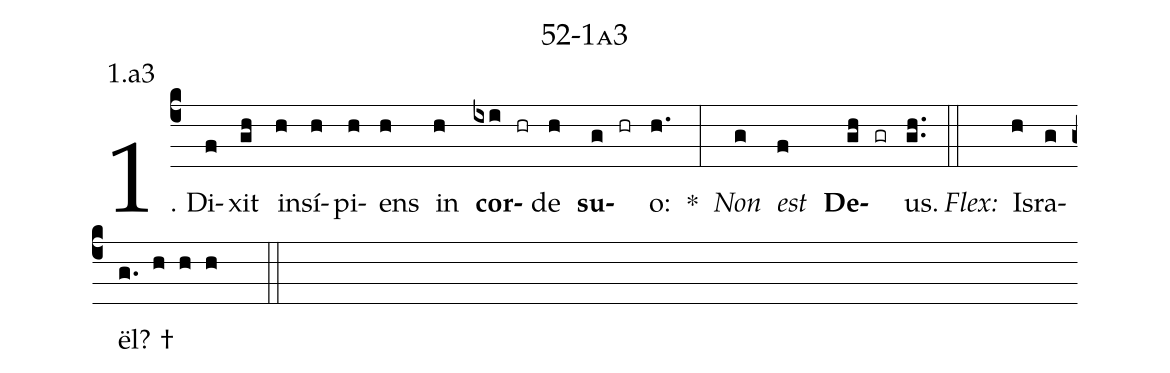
name: 52-1a3;
annotation: 1.a3;
%%
(c4)1. Di(f)xit(gh) in(h)sí(h)pi(h)ens(h) in(h) <b>cor</b>(ixi hr)de(h) <b>su</b>(g hr)o:(h.) *(:) <i>Non</i>(g) <i>est</i>(f) <b>De</b>(gh gr)us.(gh..) (::)
<i>Flex:</i>()  Is(h)ra(g)ël? †(g. h h h  ::)
